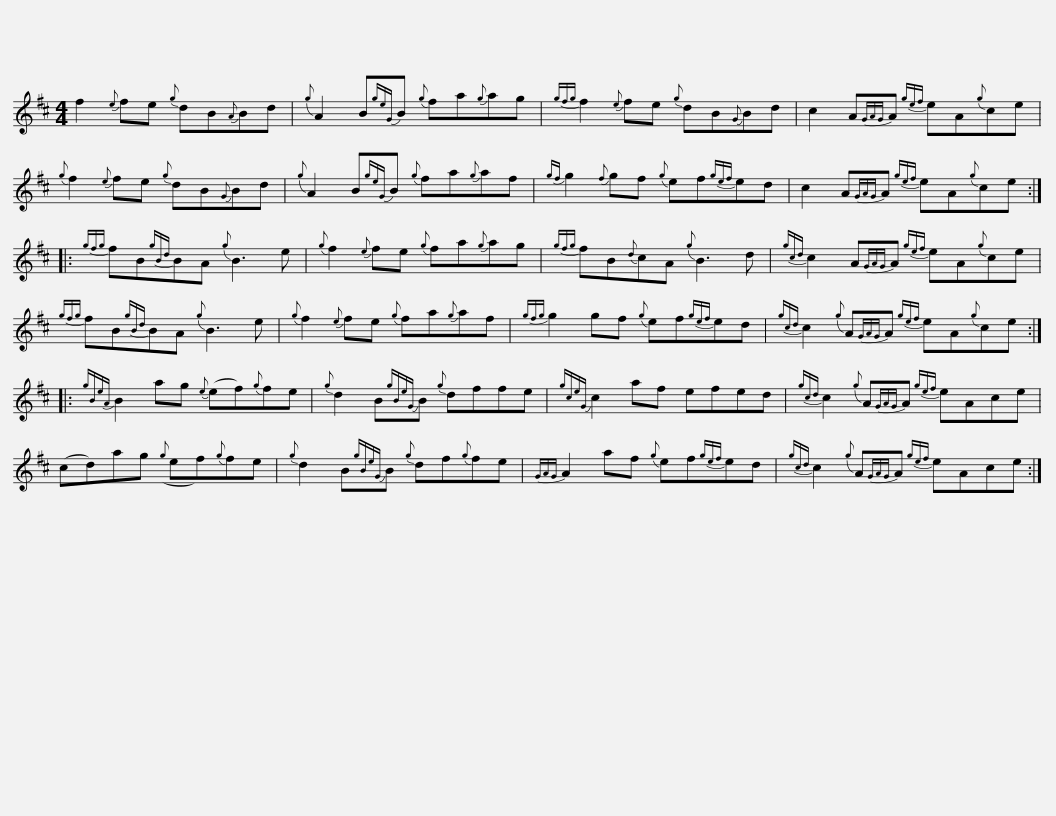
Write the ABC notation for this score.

X:1
L:1/8
M:4/4
I:linebreak $
K:Bmin
V:1 treble
V:1
 f2{e} fe{g} dB{A}Bd |{g} A2 B{geG}B{g} fa{g}ag |{gfg} f2{e} fe{g} dB{G}Bd |$ c2 A{GAG}A{gef} eA{g}ce |{g} f2{e} fe{g} dB{G}Bd | %5
{g} A2 B{geG}B{g} fa{g}af |${gf} g2{f} gf{g} ef{gef}ed | c2 A{GAG}A{gef} eA{g}ce ::{gfg} fB{gBd}BA{g} B3 e |${g} f2{e} fe{g} fa{g}ag | %10
{gfg} fB{d}cA{g} B3 d |{gcd} c2 A{GAG}A{gef} eA{g}ce |${gfg} fB{gBd}BA{g} B3 e |{g} f2{e} fe{g} fa{g}af |{gfg} g2 gf{g} ef{gef}ed |$ %15
{gcd} c2{g} A{GAG}A{gef} eA{g}ce ::{gBeA} B2 ag{e} (ef){g}fe |{g} d2 B{gBeG}B{g} dffe |${gceG} c2 af efed |{gcd} c2{g} A{GAG}A{gef} eAce | %20
 (cd)ag({g} ef){g}fe |{g} d2 B{gBeG}B{g} df{g}fe |${GAG} A2 af{g} ef{gef}ed |{gcd} c2{g} A{GAG}A{gef} eAce :| %24
